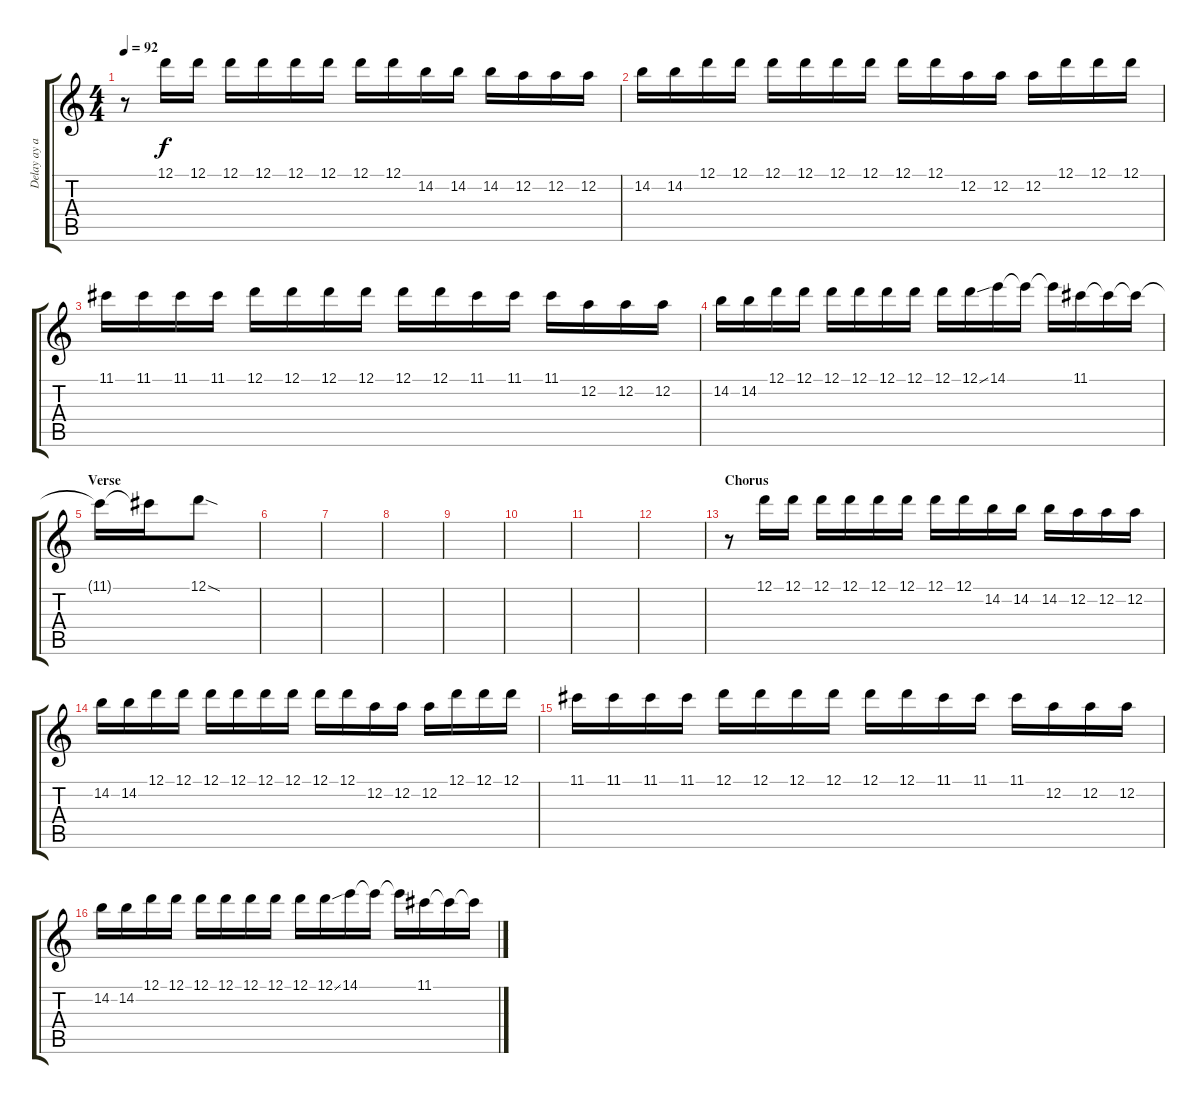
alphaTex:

\track ("Delay ay ay" "Delay ay a") {instrument overdrivenguitar}
\staff {score tabs}
\tuning (D4 A3 F3 C3 G2 D2) {hide}
\ts (4 4)
\tempo 92
\clef g2
\ks c
r.8{dy f} 12.1.16 12.1.16 12.1.16 12.1.16 12.1.16 12.1.16 12.1.16 12.1.16 14.2.16 14.2.16 14.2.16 12.2.16 12.2.16 12.2.16 |
14.2.16 14.2.16 12.1.16 12.1.16 12.1.16 12.1.16 12.1.16 12.1.16 12.1.16 12.1.16 12.2.16 12.2.16 12.2.16 12.1.16 12.1.16 12.1.16 |
11.1.16 11.1.16 11.1.16 11.1.16 12.1.16 12.1.16 12.1.16 12.1.16 12.1.16 12.1.16 11.1.16 11.1.16 11.1.16 12.2.16 12.2.16 12.2.16 |
14.2.16 14.2.16 12.1.16 12.1.16 12.1.16 12.1.16 12.1.16 12.1.16 12.1.16 12.1{ss}.16 14.1.16 14.1{t}.16 14.1{t}.16 11.1.16 11.1{t}.16 11.1{t}.16 |
\section ("" "Verse")
11.1{t}.16 11.1{t}.16 12.1{sod}.8 |
|
|
|
|
|
|
|
\section ("" "Chorus")
r.8 12.1.16 12.1.16 12.1.16 12.1.16 12.1.16 12.1.16 12.1.16 12.1.16 14.2.16 14.2.16 14.2.16 12.2.16 12.2.16 12.2.16 |
14.2.16 14.2.16 12.1.16 12.1.16 12.1.16 12.1.16 12.1.16 12.1.16 12.1.16 12.1.16 12.2.16 12.2.16 12.2.16 12.1.16 12.1.16 12.1.16 |
11.1.16 11.1.16 11.1.16 11.1.16 12.1.16 12.1.16 12.1.16 12.1.16 12.1.16 12.1.16 11.1.16 11.1.16 11.1.16 12.2.16 12.2.16 12.2.16 |
14.2.16 14.2.16 12.1.16 12.1.16 12.1.16 12.1.16 12.1.16 12.1.16 12.1.16 12.1{ss}.16 14.1.16 14.1{t}.16 14.1{t}.16 11.1.16 11.1{t}.16 11.1{t}.16
